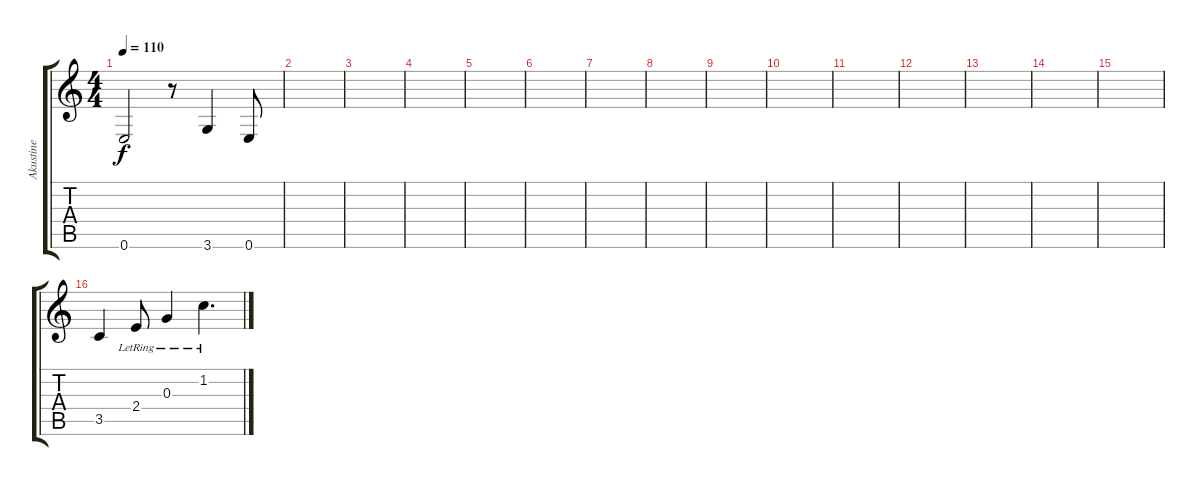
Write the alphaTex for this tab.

\track ("Akustine" "Akustine") {instrument acousticguitarsteel}
\staff {score tabs}
\tuning (E4 B3 G3 D3 A2 E2) {hide}
\ts (4 4)
\tempo 110
\clef g2
\ks c
0.6{t}.2{dy f} r.8 3.6.4 0.6.8 |
|
|
|
|
|
|
|
|
|
|
|
|
|
|
3.5.4 2.4{lr}.8 0.3{lr}.4 1.2{lr}.4{d}
